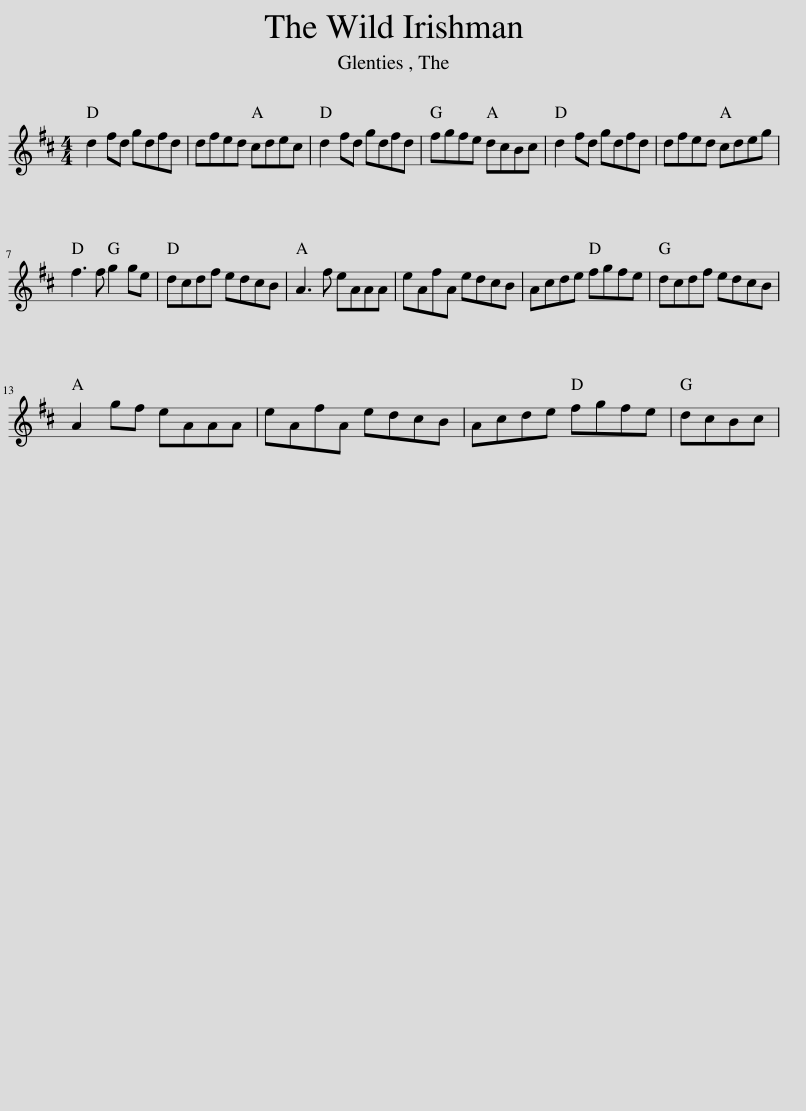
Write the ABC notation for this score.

X:1
L:1/8
M:4/4
I:linebreak $
K:D
V:1 treble
V:1
 d2 fd gdfd | dfed cdec | d2 fd gdfd | fgfe dcBc | d2 fd gdfd | %5
 dfed cdeg |$ f3 f g2 ge | dcdf edcB | A3 f eAAA | eAfA edcB | %10
 Acde fgfe | dcdf edcB |$ A2 gf eAAA | eAfA edcB | Acde fgfe | %15
 dcBc | %16
